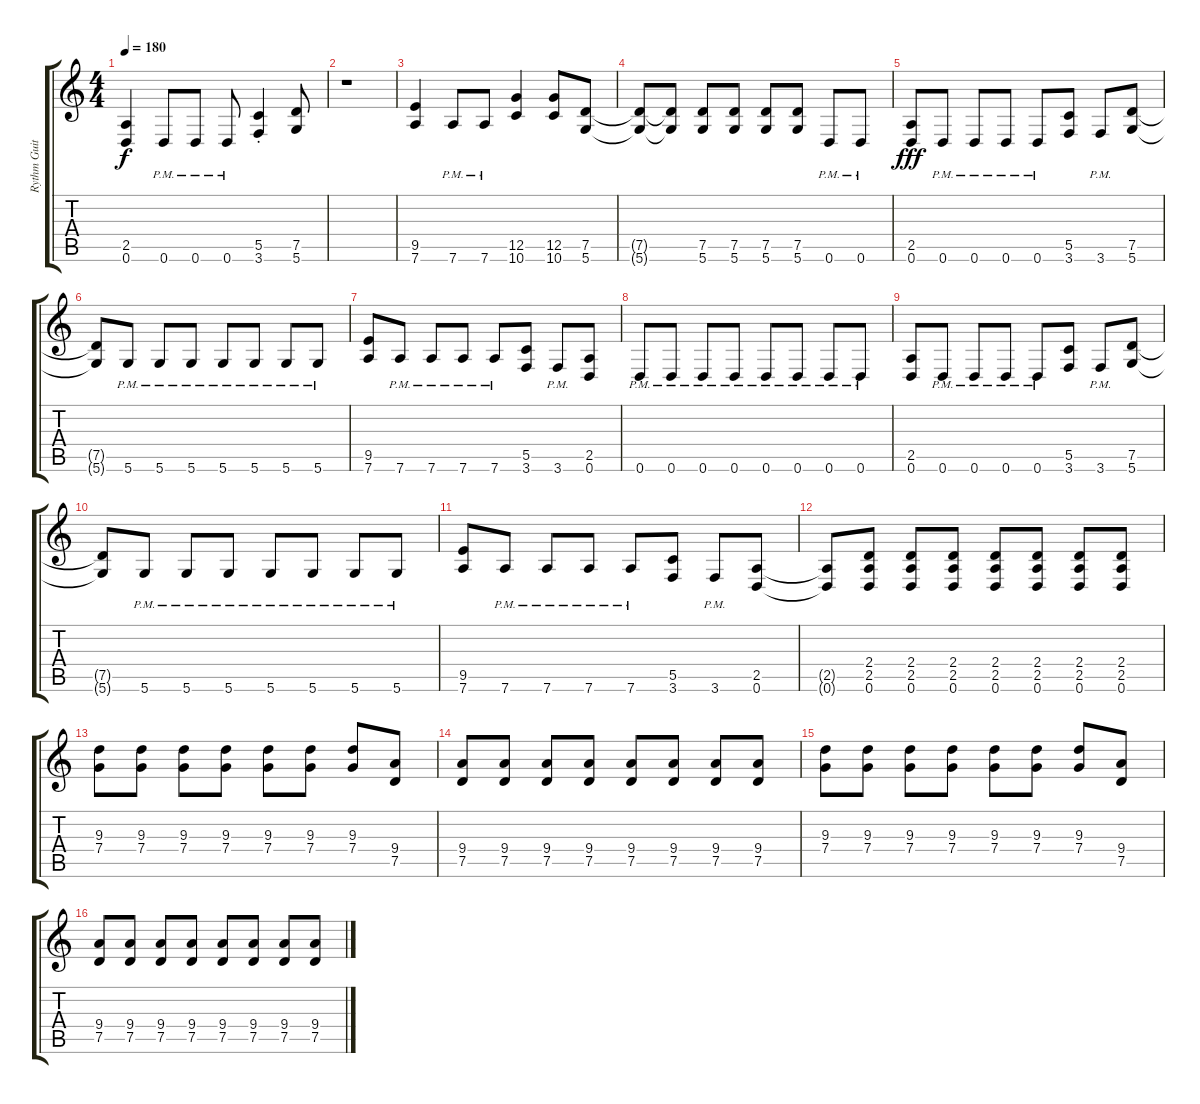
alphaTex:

\track ("Rythm Guitar" "Rythm Guit") {instrument overdrivenguitar}
\staff {score tabs}
\tuning (D4 A3 F3 C3 G2 D2) {hide}
\ts (4 4)
\tempo 180
\clef g2
\ks c
(2.5 0.6).4{dy f} 0.6{pm}.8 0.6{pm}.8 0.6{pm}.8 (5.5{st} 3.6{st}).4 (7.5 5.6).8 |
r.1 |
(9.5 7.6).4 7.6{pm}.8 7.6{pm}.8 (12.5 10.6).4 (12.5 10.6).8 (7.5 5.6).8 |
(7.5{t} 5.6{t}).8 (7.5{t} 5.6{t}).8 (7.5 5.6).8 (7.5 5.6).8 (7.5 5.6).8 (7.5 5.6).8 0.6{pm}.8 0.6{pm}.8 |
(2.5 0.6).8{dy fff} 0.6{pm}.8 0.6{pm}.8 0.6{pm}.8 0.6{pm}.8 (5.5 3.6).8 3.6{pm}.8 (7.5 5.6).8 |
(7.5{t} 5.6{t}).8 5.6{pm}.8 5.6{pm}.8 5.6{pm}.8 5.6{pm}.8 5.6{pm}.8 5.6{pm}.8 5.6{pm}.8 |
(9.5 7.6).8 7.6{pm}.8 7.6{pm}.8 7.6{pm}.8 7.6{pm}.8 (5.5 3.6).8 3.6{pm}.8 (2.5 0.6).8 |
0.6{pm}.8 0.6{pm}.8 0.6{pm}.8 0.6{pm}.8 0.6{pm}.8 0.6{pm}.8 0.6{pm}.8 0.6{pm}.8 |
(2.5 0.6).8 0.6{pm}.8 0.6{pm}.8 0.6{pm}.8 0.6{pm}.8 (5.5 3.6).8 3.6{pm}.8 (7.5 5.6).8 |
(7.5{t} 5.6{t}).8 5.6{pm}.8 5.6{pm}.8 5.6{pm}.8 5.6{pm}.8 5.6{pm}.8 5.6{pm}.8 5.6{pm}.8 |
(9.5 7.6).8 7.6{pm}.8 7.6{pm}.8 7.6{pm}.8 7.6{pm}.8 (5.5 3.6).8 3.6{pm}.8 (2.5 0.6).8 |
(2.5{t} 0.6{t}).8 (2.4 2.5 0.6).8 (2.4 2.5 0.6).8 (2.4 2.5 0.6).8 (2.4 2.5 0.6).8 (2.4 2.5 0.6).8 (2.4 2.5 0.6).8 (2.4 2.5 0.6).8 |
(9.3 7.4).8 (9.3 7.4).8 (9.3 7.4).8 (9.3 7.4).8 (9.3 7.4).8 (9.3 7.4).8 (9.3 7.4).8 (9.4 7.5).8 |
(9.4 7.5).8 (9.4 7.5).8 (9.4 7.5).8 (9.4 7.5).8 (9.4 7.5).8 (9.4 7.5).8 (9.4 7.5).8 (9.4 7.5).8 |
(9.3 7.4).8 (9.3 7.4).8 (9.3 7.4).8 (9.3 7.4).8 (9.3 7.4).8 (9.3 7.4).8 (9.3 7.4).8 (9.4 7.5).8 |
(9.4 7.5).8 (9.4 7.5).8 (9.4 7.5).8 (9.4 7.5).8 (9.4 7.5).8 (9.4 7.5).8 (9.4 7.5).8 (9.4 7.5).8
